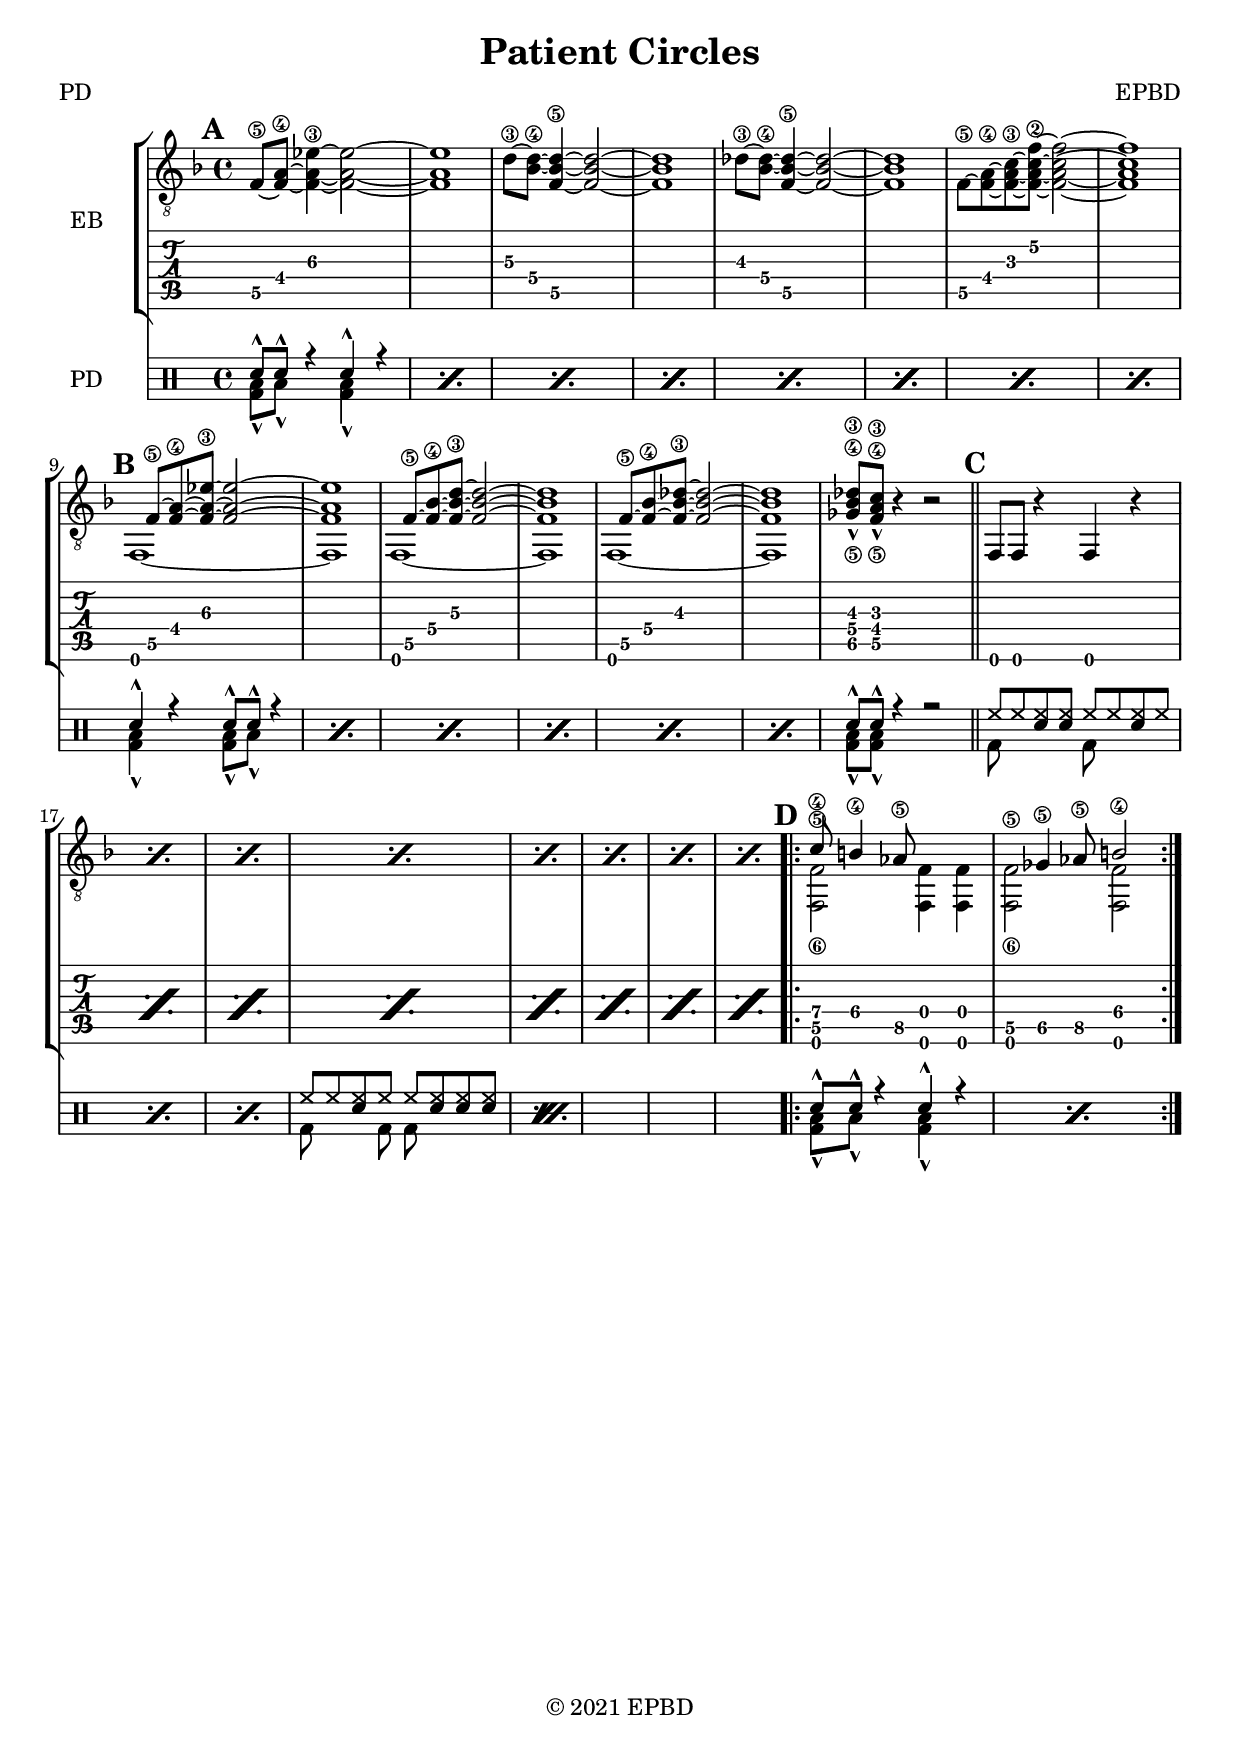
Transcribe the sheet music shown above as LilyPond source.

\version "2.20.0"

\header {
  title = "Patient Circles"
  composer = "EPBD"
  poet = "PD"
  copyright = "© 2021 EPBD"
}

global = {
  \key f \major
  \time 4/4
}

guitar = \relative c {
  \global

  \mark \default
  f8\5 ~ <f a\4>8 ~ <f a ees'\3>4 ~ q2 ~ | q1 |
d'8\3 ~ <bes\4 d>8 ~ <f\5 bes d>4 ~ q2 ~ | q1 |
des'8\3 ~ <bes\4 des>8 ~ <f\5 bes des>4 ~ q2 ~ | q1 |
f8\5 ~ <f a\4>8 ~ <f a c\3>8 ~ <f a c f\2>8 ~ q2 ~ | q1 |

  \break

  \mark \default
  <<
  {
    s8 f8\5 ~ <f a\4>8 ~ <f a ees'\3>8 ~ q2 ~ | q1 |
    s8 f8\5 ~ <f bes\4>8 ~ <f bes d\3>8 ~ q2 ~ | q1 |
    s8 f8\5 ~ <f bes\4>8 ~ <f bes des\3>8 ~ q2 ~ | q1 |
  } \\ {
    f,1 ~ | f1 |
    f1 ~ | f1 |
    f1 ~ | f1 |
  }
>>
<ges'\5 bes\4 des\3>8-^ <f\5 a\4 c\3>8-^ r4 r2 |

  \bar "||"

  \mark \default
  \repeat percent 8 {
    f,8 f8 r4 f4 r4 |

  }

  \mark \default
  \repeat volta 2 {
    <<
  {
    c''8\4 b4\4 aes8\5 s2 |
    s8 ges4\5 aes8\5 b2\4 |
  } \\ {
    <f,\6 f'\5>2 q4 q4 |
    <f\6 f'\5>2 q2 |
  }
>>

  }
}

drumOne = \drummode {
  \global

  \repeat percent 8 {
    sn8-^ sn8-^ r4 sn4-^ r4 |
  }
  
  \repeat percent 6 {
    sn4-^ r4 sn8-^ sn8-^ r4 |
  }
  sn8-^ sn8-^ r4 r2 |

  \repeat percent 2 {
    \repeat percent 3 {
      hh8 hh8 <sn hh>8 <sn hh>8 hh8 hh8 <sn hh>8 hh8 |
    }
    hh8 hh8 <sn hh>8 hh8 hh8 <sn hh>8 <sn hh>8 <sn hh>8 |
  }

  \repeat volta 2 {
    \repeat percent 2 {
      sn8-^ sn8-^ r4 sn4-^ r4 |
    }
  }
}

drumTwo = \drummode {
  \global

  \repeat percent 8 {
    <bd toml>8-^ toml8-^ s4 <bd toml>4-^ s4 |
  }
  
  \repeat percent 6 {
    <bd toml>4-^ s4 <bd toml>8-^ toml8-^ s4 |
  }
  <bd toml>8-^ <bd toml>8-^ s4 s2 |

  \repeat percent 2 {
    \repeat percent 3 {
      bd8 s8 s4 bd8 s8 s4 |
    }
    bd8 s8 s8 bd8 bd8 s8 s4 |
  }

  \repeat volta 2 {
    \repeat percent 2 {
      <bd toml>8-^ toml8-^ s4 <bd toml>4-^ s4 |
    }
  }
}

guitarPart = \new StaffGroup \with {
  \consists "Instrument_name_engraver"
  instrumentName = "EB"
} <<
  \new Staff \with {
    midiInstrument = "electric guitar (clean)"
  } { \clef "treble_8" \guitar }
  \new TabStaff \with {
    stringTunings = \stringTuning <f, c f a c' f'>
  } \guitar
>>

drumsPart = \new DrumStaff \with {
  \consists "Instrument_name_engraver"
  instrumentName = "PD"
} <<
  \new DrumVoice { \voiceOne \drumOne }
  \new DrumVoice { \voiceTwo \drumTwo }
>>

theMusic = {
  <<
    \guitarPart
    \drumsPart
  >>
}

\score {
  \theMusic
  \layout { }
}

\score {
  \unfoldRepeats {
    \theMusic
  }
  \midi {
    \tempo 4=172
  }
}
